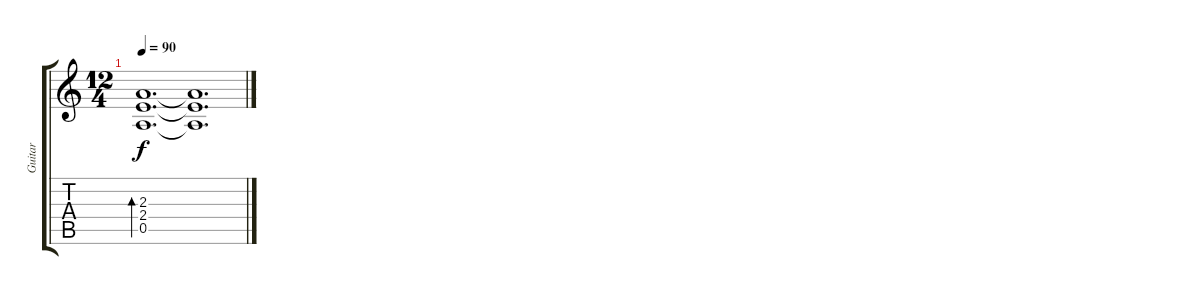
\track ("Guitar" "Guitar") {instrument acousticguitarsteel}
\staff {score tabs}
\tuning (E4 B3 G3 D3 A2 E2) {hide}
\ts (12 4)
\tempo 90
\clef g2
\ks c
(2.3 2.4 0.5).1{d bd 480 dy f} (2.3{t} 2.4{t} 0.5{t}).1{d}
